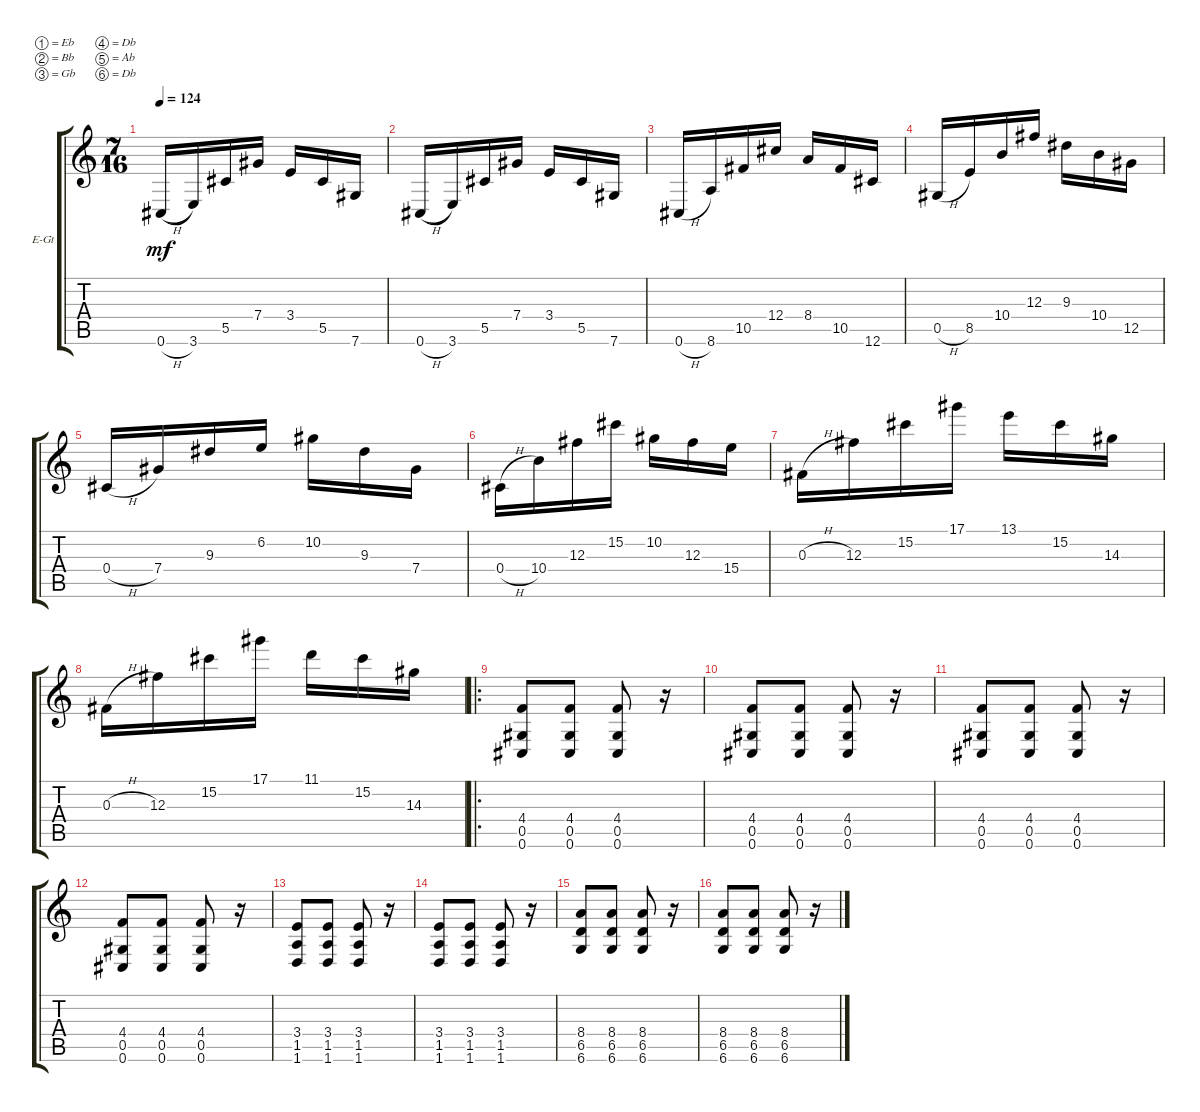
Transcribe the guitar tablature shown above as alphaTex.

\defaultSystemsLayout 4
\bracketExtendMode groupsimilarinstruments
\firstSystemTrackNameOrientation horizontal
\otherSystemsTrackNameOrientation horizontal
\track ("Nolly" "E-Gt") {instrument overdrivenguitar}
\staff {score tabs}
\tuning (Eb4 Bb3 Gb3 Db3 Ab2 Db2)
\ts (7 16)
\tempo 124
\clef g2
\ks c
0.6{h}.16{dy mf legatoorigin} 3.6.16 5.5.16 7.4.16 3.4.16 5.5.16 7.6.16 |
0.6{h}.16{legatoorigin} 3.6.16 5.5.16 7.4.16 3.4.16 5.5.16 7.6.16 |
0.6{h}.16 8.6.16 10.5.16 12.4.16 8.4.16 10.5.16 12.6.16 |
0.5{h}.16 8.5.16 10.4.16 12.3.16 9.3.16 10.4.16 12.5.16 |
0.4{h}.16 7.4.16 9.3.16 6.2.16 10.2.16 9.3.16 7.4.16 |
0.4{h}.16 10.4.16 12.3.16 15.2.16 10.2.16 12.3.16 15.4.16 |
0.3{h}.16 12.3.16 15.2.16 17.1.16 13.1.16 15.2.16 14.3.16 |
0.3{h}.16 12.3.16 15.2.16 17.1.16 11.1.16 15.2.16 14.3.16 |
\ro
(0.6 0.5 4.4).8 (4.4 0.5 0.6).8 (0.6 0.5 4.4).8 r.16 |
(0.6 0.5 4.4).8 (4.4 0.5 0.6).8 (0.6 0.5 4.4).8 r.16 |
(0.6 0.5 4.4).8 (4.4 0.5 0.6).8 (0.6 0.5 4.4).8 r.16 |
(0.6 0.5 4.4).8 (4.4 0.5 0.6).8 (0.6 0.5 4.4).8 r.16 |
(1.6 1.5 3.4).8 (3.4 1.5 1.6).8 (1.6 1.5 3.4).8 r.16 |
(1.6 1.5 3.4).8 (3.4 1.5 1.6).8 (1.6 1.5 3.4).8 r.16 |
(6.6 6.5 8.4).8 (8.4 6.5 6.6).8 (6.6 6.5 8.4).8 r.16 |
(8.4 6.5 6.6).8 (6.6 6.5 8.4).8 (8.4 6.5 6.6).8 r.16
